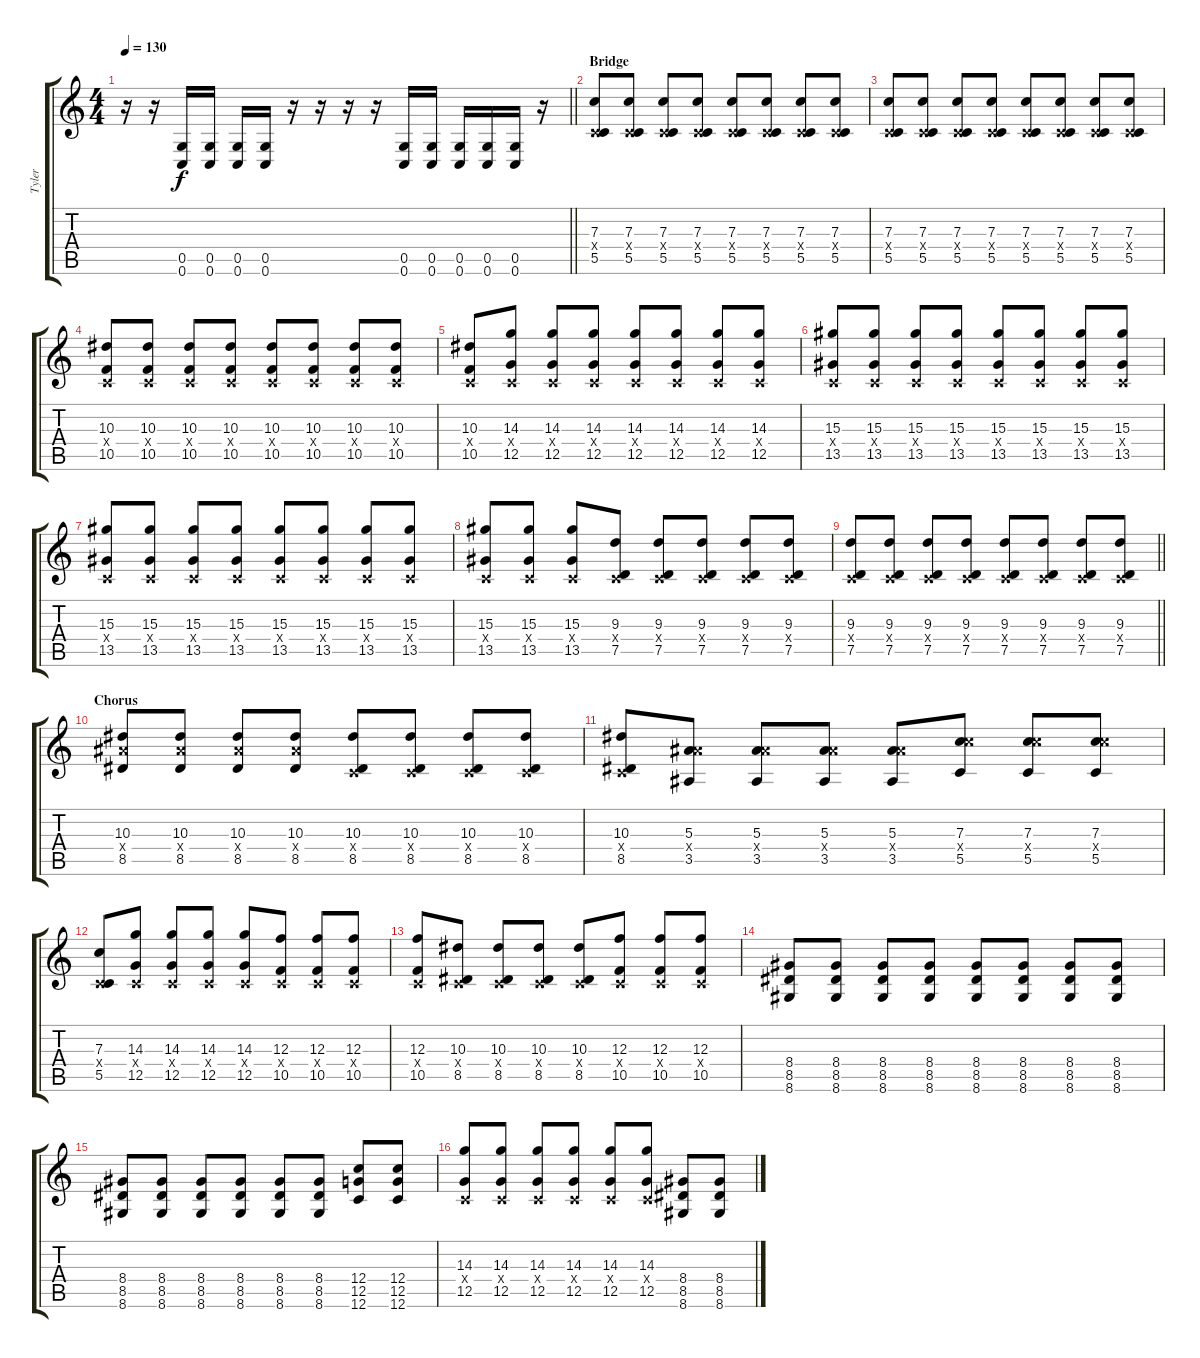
\track ("Tyler" "Tyler") {instrument electricguitarjazz}
\staff {score tabs}
\tuning (D4 A3 F3 C3 G2 C2) {hide}
\ts (4 4)
\tempo 130
\clef g2
\barLineRight lightlight
\ks c
r.16{dy f} r.16 (0.5 0.6).16 (0.5 0.6).16 (0.5 0.6).16 (0.5 0.6).16 r.16 r.16 r.16 r.16 (0.5 0.6).16 (0.5 0.6).16 (0.5 0.6).16 (0.5 0.6).16 (0.5 0.6).16 r.16 |
\section ("" "Bridge")
(7.3 0.4{x} 5.5).8 (7.3 0.4{x} 5.5).8 (7.3 0.4{x} 5.5).8 (7.3 0.4{x} 5.5).8 (7.3 0.4{x} 5.5).8 (7.3 0.4{x} 5.5).8 (7.3 0.4{x} 5.5).8 (7.3 0.4{x} 5.5).8 |
(7.3 0.4{x} 5.5).8 (7.3 0.4{x} 5.5).8 (7.3 0.4{x} 5.5).8 (7.3 0.4{x} 5.5).8 (7.3 0.4{x} 5.5).8 (7.3 0.4{x} 5.5).8 (7.3 0.4{x} 5.5).8 (7.3 0.4{x} 5.5).8 |
(10.3 0.4{x} 10.5).8 (10.3 0.4{x} 10.5).8 (10.3 0.4{x} 10.5).8 (10.3 0.4{x} 10.5).8 (10.3 0.4{x} 10.5).8 (10.3 0.4{x} 10.5).8 (10.3 0.4{x} 10.5).8 (10.3 0.4{x} 10.5).8 |
(10.3 0.4{x} 10.5).8 (14.3 0.4{x} 12.5).8 (14.3 0.4{x} 12.5).8 (14.3 0.4{x} 12.5).8 (14.3 0.4{x} 12.5).8 (14.3 0.4{x} 12.5).8 (14.3 0.4{x} 12.5).8 (14.3 0.4{x} 12.5).8 |
(15.3 0.4{x} 13.5).8 (15.3 0.4{x} 13.5).8 (15.3 0.4{x} 13.5).8 (15.3 0.4{x} 13.5).8 (15.3 0.4{x} 13.5).8 (15.3 0.4{x} 13.5).8 (15.3 0.4{x} 13.5).8 (15.3 0.4{x} 13.5).8 |
(15.3 0.4{x} 13.5).8 (15.3 0.4{x} 13.5).8 (15.3 0.4{x} 13.5).8 (15.3 0.4{x} 13.5).8 (15.3 0.4{x} 13.5).8 (15.3 0.4{x} 13.5).8 (15.3 0.4{x} 13.5).8 (15.3 0.4{x} 13.5).8 |
(15.3 0.4{x} 13.5).8 (15.3 0.4{x} 13.5).8 (15.3 0.4{x} 13.5).8 (9.3 0.4{x} 7.5).8 (9.3 0.4{x} 7.5).8 (9.3 0.4{x} 7.5).8 (9.3 0.4{x} 7.5).8 (9.3 0.4{x} 7.5).8 |
\barLineRight lightlight
(9.3 0.4{x} 7.5).8 (9.3 0.4{x} 7.5).8 (9.3 0.4{x} 7.5).8 (9.3 0.4{x} 7.5).8 (9.3 0.4{x} 7.5).8 (9.3 0.4{x} 7.5).8 (9.3 0.4{x} 7.5).8 (9.3 0.4{x} 7.5).8 |
\section ("" "Chorus")
(10.3 10.4{x} 8.5).8 (10.3 10.4{x} 8.5).8 (10.3 10.4{x} 8.5).8 (10.3 10.4{x} 8.5).8 (10.3 0.4{x} 8.5).8 (10.3 0.4{x} 8.5).8 (10.3 0.4{x} 8.5).8 (10.3 0.4{x} 8.5).8 |
(10.3 0.4{x} 8.5).8 (5.3 10.4{x} 3.5).8 (5.3 10.4{x} 3.5).8 (5.3 10.4{x} 3.5).8 (5.3 10.4{x} 3.5).8 (7.3 12.4{x} 5.5).8 (7.3 12.4{x} 5.5).8 (7.3 12.4{x} 5.5).8 |
(7.3 0.4{x} 5.5).8 (14.3 0.4{x} 12.5).8 (14.3 0.4{x} 12.5).8 (14.3 0.4{x} 12.5).8 (14.3 0.4{x} 12.5).8 (12.3 0.4{x} 10.5).8 (12.3 0.4{x} 10.5).8 (12.3 0.4{x} 10.5).8 |
(12.3 0.4{x} 10.5).8 (10.3 0.4{x} 8.5).8 (10.3 0.4{x} 8.5).8 (10.3 0.4{x} 8.5).8 (10.3 0.4{x} 8.5).8 (12.3 0.4{x} 10.5).8 (12.3 0.4{x} 10.5).8 (12.3 0.4{x} 10.5).8 |
(8.4 8.5 8.6).8 (8.4 8.5 8.6).8 (8.4 8.5 8.6).8 (8.4 8.5 8.6).8 (8.4 8.5 8.6).8 (8.4 8.5 8.6).8 (8.4 8.5 8.6).8 (8.4 8.5 8.6).8 |
(8.4 8.5 8.6).8 (8.4 8.5 8.6).8 (8.4 8.5 8.6).8 (8.4 8.5 8.6).8 (8.4 8.5 8.6).8 (8.4 8.5 8.6).8 (12.4 12.5 12.6).8 (12.4 12.5 12.6).8 |
(14.3 0.4{x} 12.5).8 (14.3 0.4{x} 12.5).8 (14.3 0.4{x} 12.5).8 (14.3 0.4{x} 12.5).8 (14.3 0.4{x} 12.5).8 (14.3 0.4{x} 12.5).8 (8.4 8.5 8.6).8 (8.4 8.5 8.6).8
